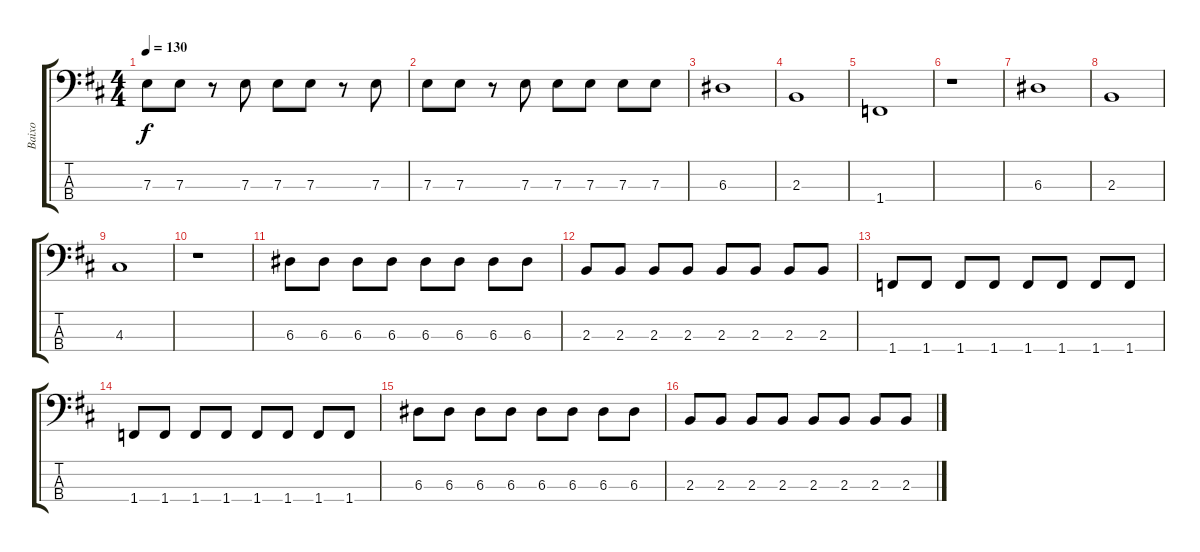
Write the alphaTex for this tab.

\track ("Baixo" "Baixo") {instrument electricbasspick}
\staff {score tabs}
\tuning (G2 D2 A1 E1) {hide}
\ts (4 4)
\tempo 130
\clef f4
\ks d
7.3.8{dy f} 7.3.8 r.8 7.3.8 7.3.8 7.3.8 r.8 7.3.8 |
7.3.8 7.3.8 r.8 7.3.8 7.3.8 7.3.8 7.3.8 7.3.8 |
6.3.1 |
2.3.1 |
1.4.1 |
r.1 |
6.3.1 |
2.3.1 |
4.3.1 |
r.1 |
6.3.8 6.3.8 6.3.8 6.3.8 6.3.8 6.3.8 6.3.8 6.3.8 |
2.3.8 2.3.8 2.3.8 2.3.8 2.3.8 2.3.8 2.3.8 2.3.8 |
1.4.8 1.4.8 1.4.8 1.4.8 1.4.8 1.4.8 1.4.8 1.4.8 |
1.4.8 1.4.8 1.4.8 1.4.8 1.4.8 1.4.8 1.4.8 1.4.8 |
6.3.8 6.3.8 6.3.8 6.3.8 6.3.8 6.3.8 6.3.8 6.3.8 |
2.3.8 2.3.8 2.3.8 2.3.8 2.3.8 2.3.8 2.3.8 2.3.8
